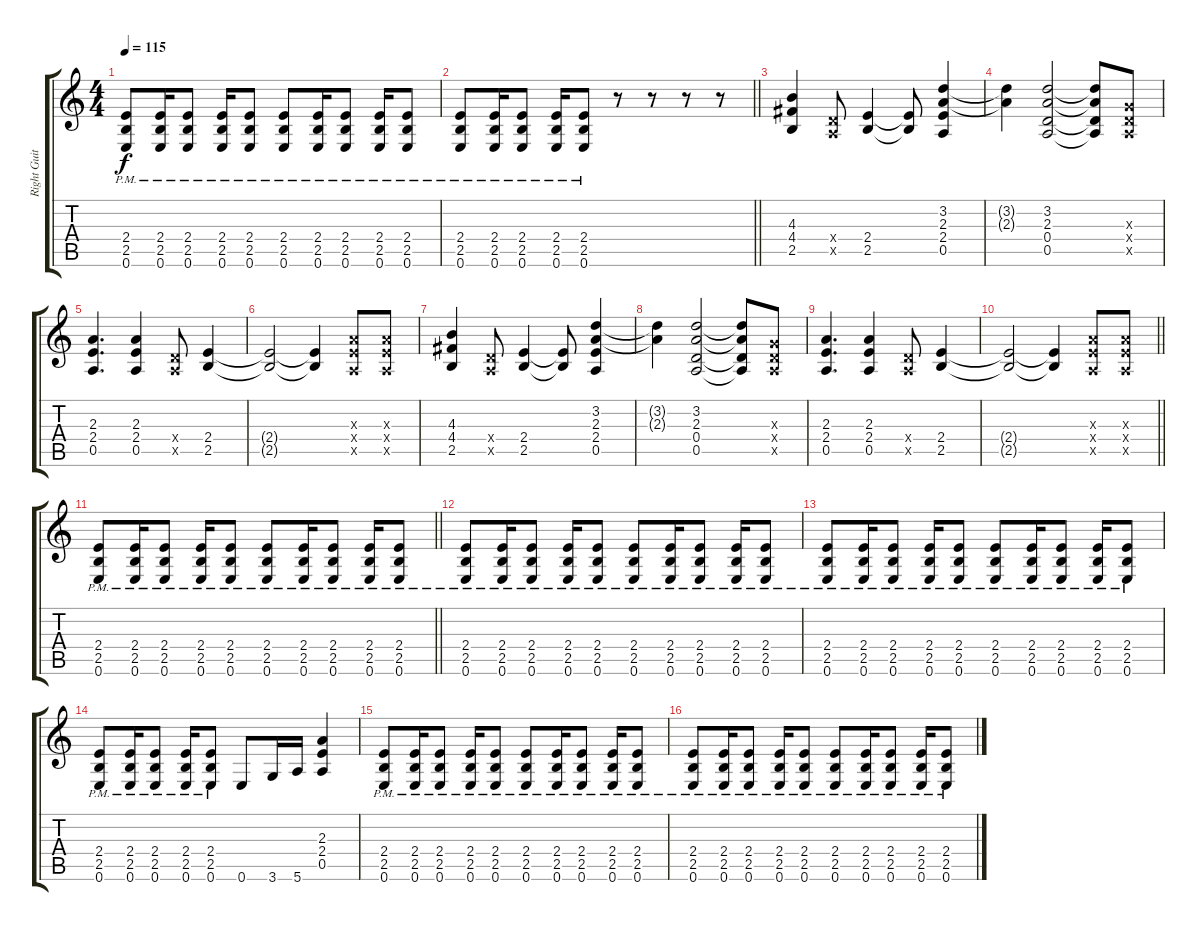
\track ("Right Guitar" "Right Guit") {instrument distortionguitar}
\staff {score tabs}
\tuning (E4 B3 G3 D3 A2 E2) {hide}
\ts (4 4)
\tempo 115
\clef g2
\ks c
(2.4{pm} 2.5{pm} 0.6{pm}).8{dy f} (2.4{pm} 2.5{pm} 0.6{pm}).16 (2.4{pm} 2.5{pm} 0.6{pm}).8 (2.4{pm} 2.5{pm} 0.6{pm}).16 (2.4{pm} 2.5{pm} 0.6{pm}).8 (2.4{pm} 2.5{pm} 0.6{pm}).8 (2.4{pm} 2.5{pm} 0.6{pm}).16 (2.4{pm} 2.5{pm} 0.6{pm}).8 (2.4{pm} 2.5{pm} 0.6{pm}).16 (2.4{pm} 2.5{pm} 0.6{pm}).8 |
\barLineRight lightlight
(2.4{pm} 2.5{pm} 0.6{pm}).8 (2.4{pm} 2.5{pm} 0.6{pm}).16 (2.4{pm} 2.5{pm} 0.6{pm}).8 (2.4{pm} 2.5{pm} 0.6{pm}).16 (2.4{pm} 2.5{pm} 0.6{pm}).8 r.8 r.8 r.8 r.8 |
\section ("" "")
(4.3 4.4 2.5).4 (0.4{x} 0.5{x}).8 (2.4 2.5).4 (2.4{t} 2.5{t}).8 (3.2 2.3 2.4 0.5).4 |
(3.2{t} 2.3{t}).4 (3.2 2.3 0.4 0.5).2 (3.2{t} 2.3{t} 0.4{t} 0.5{t}).8 (0.3{x} 0.4{x} 0.5{x}).8 |
(2.3 2.4 0.5).4{d} (2.3 2.4 0.5).4 (0.4{x} 0.5{x}).8 (2.4 2.5).4 |
(2.4{t} 2.5{t}).2 (2.4{t} 2.5{t}).4 (2.3{x} 2.4{x} 0.5{x}).8 (2.3{x} 2.4{x} 0.5{x}).8 |
(4.3 4.4 2.5).4 (0.4{x} 0.5{x}).8 (2.4 2.5).4 (2.4{t} 2.5{t}).8 (3.2 2.3 2.4 0.5).4 |
(3.2{t} 2.3{t}).4 (3.2 2.3 0.4 0.5).2 (3.2{t} 2.3{t} 0.4{t} 0.5{t}).8 (0.3{x} 0.4{x} 0.5{x}).8 |
(2.3 2.4 0.5).4{d} (2.3 2.4 0.5).4 (0.4{x} 0.5{x}).8 (2.4 2.5).4 |
\barLineRight lightlight
(2.4{t} 2.5{t}).2 (2.4{t} 2.5{t}).4 (2.3{x} 2.4{x} 0.5{x}).8 (2.3{x} 2.4{x} 0.5{x}).8 |
\section ("" "")
\barLineRight lightlight
(2.4{pm} 2.5{pm} 0.6{pm}).8 (2.4{pm} 2.5{pm} 0.6{pm}).16 (2.4{pm} 2.5{pm} 0.6{pm}).8 (2.4{pm} 2.5{pm} 0.6{pm}).16 (2.4{pm} 2.5{pm} 0.6{pm}).8 (2.4{pm} 2.5{pm} 0.6{pm}).8 (2.4{pm} 2.5{pm} 0.6{pm}).16 (2.4{pm} 2.5{pm} 0.6{pm}).8 (2.4{pm} 2.5{pm} 0.6{pm}).16 (2.4{pm} 2.5{pm} 0.6{pm}).8 |
(2.4{pm} 2.5{pm} 0.6{pm}).8 (2.4{pm} 2.5{pm} 0.6{pm}).16 (2.4{pm} 2.5{pm} 0.6{pm}).8 (2.4{pm} 2.5{pm} 0.6{pm}).16 (2.4{pm} 2.5{pm} 0.6{pm}).8 (2.4{pm} 2.5{pm} 0.6{pm}).8 (2.4{pm} 2.5{pm} 0.6{pm}).16 (2.4{pm} 2.5{pm} 0.6{pm}).8 (2.4{pm} 2.5{pm} 0.6{pm}).16 (2.4{pm} 2.5{pm} 0.6{pm}).8 |
(2.4{pm} 2.5{pm} 0.6{pm}).8 (2.4{pm} 2.5{pm} 0.6{pm}).16 (2.4{pm} 2.5{pm} 0.6{pm}).8 (2.4{pm} 2.5{pm} 0.6{pm}).16 (2.4{pm} 2.5{pm} 0.6{pm}).8 (2.4{pm} 2.5{pm} 0.6{pm}).8 (2.4{pm} 2.5{pm} 0.6{pm}).16 (2.4{pm} 2.5{pm} 0.6{pm}).8 (2.4{pm} 2.5{pm} 0.6{pm}).16 (2.4{pm} 2.5{pm} 0.6{pm}).8 |
(2.4{pm} 2.5{pm} 0.6{pm}).8 (2.4{pm} 2.5{pm} 0.6{pm}).16 (2.4{pm} 2.5{pm} 0.6{pm}).8 (2.4{pm} 2.5{pm} 0.6{pm}).16 (2.4{pm} 2.5{pm} 0.6{pm}).8 0.6.8 3.6.16 5.6.16 (2.3 2.4 0.5).4 |
(2.4{pm} 2.5{pm} 0.6{pm}).8 (2.4{pm} 2.5{pm} 0.6{pm}).16 (2.4{pm} 2.5{pm} 0.6{pm}).8 (2.4{pm} 2.5{pm} 0.6{pm}).16 (2.4{pm} 2.5{pm} 0.6{pm}).8 (2.4{pm} 2.5{pm} 0.6{pm}).8 (2.4{pm} 2.5{pm} 0.6{pm}).16 (2.4{pm} 2.5{pm} 0.6{pm}).8 (2.4{pm} 2.5{pm} 0.6{pm}).16 (2.4{pm} 2.5{pm} 0.6{pm}).8 |
(2.4{pm} 2.5{pm} 0.6{pm}).8 (2.4{pm} 2.5{pm} 0.6{pm}).16 (2.4{pm} 2.5{pm} 0.6{pm}).8 (2.4{pm} 2.5{pm} 0.6{pm}).16 (2.4{pm} 2.5{pm} 0.6{pm}).8 (2.4{pm} 2.5{pm} 0.6{pm}).8 (2.4{pm} 2.5{pm} 0.6{pm}).16 (2.4{pm} 2.5{pm} 0.6{pm}).8 (2.4{pm} 2.5{pm} 0.6{pm}).16 (2.4{pm} 2.5{pm} 0.6{pm}).8
